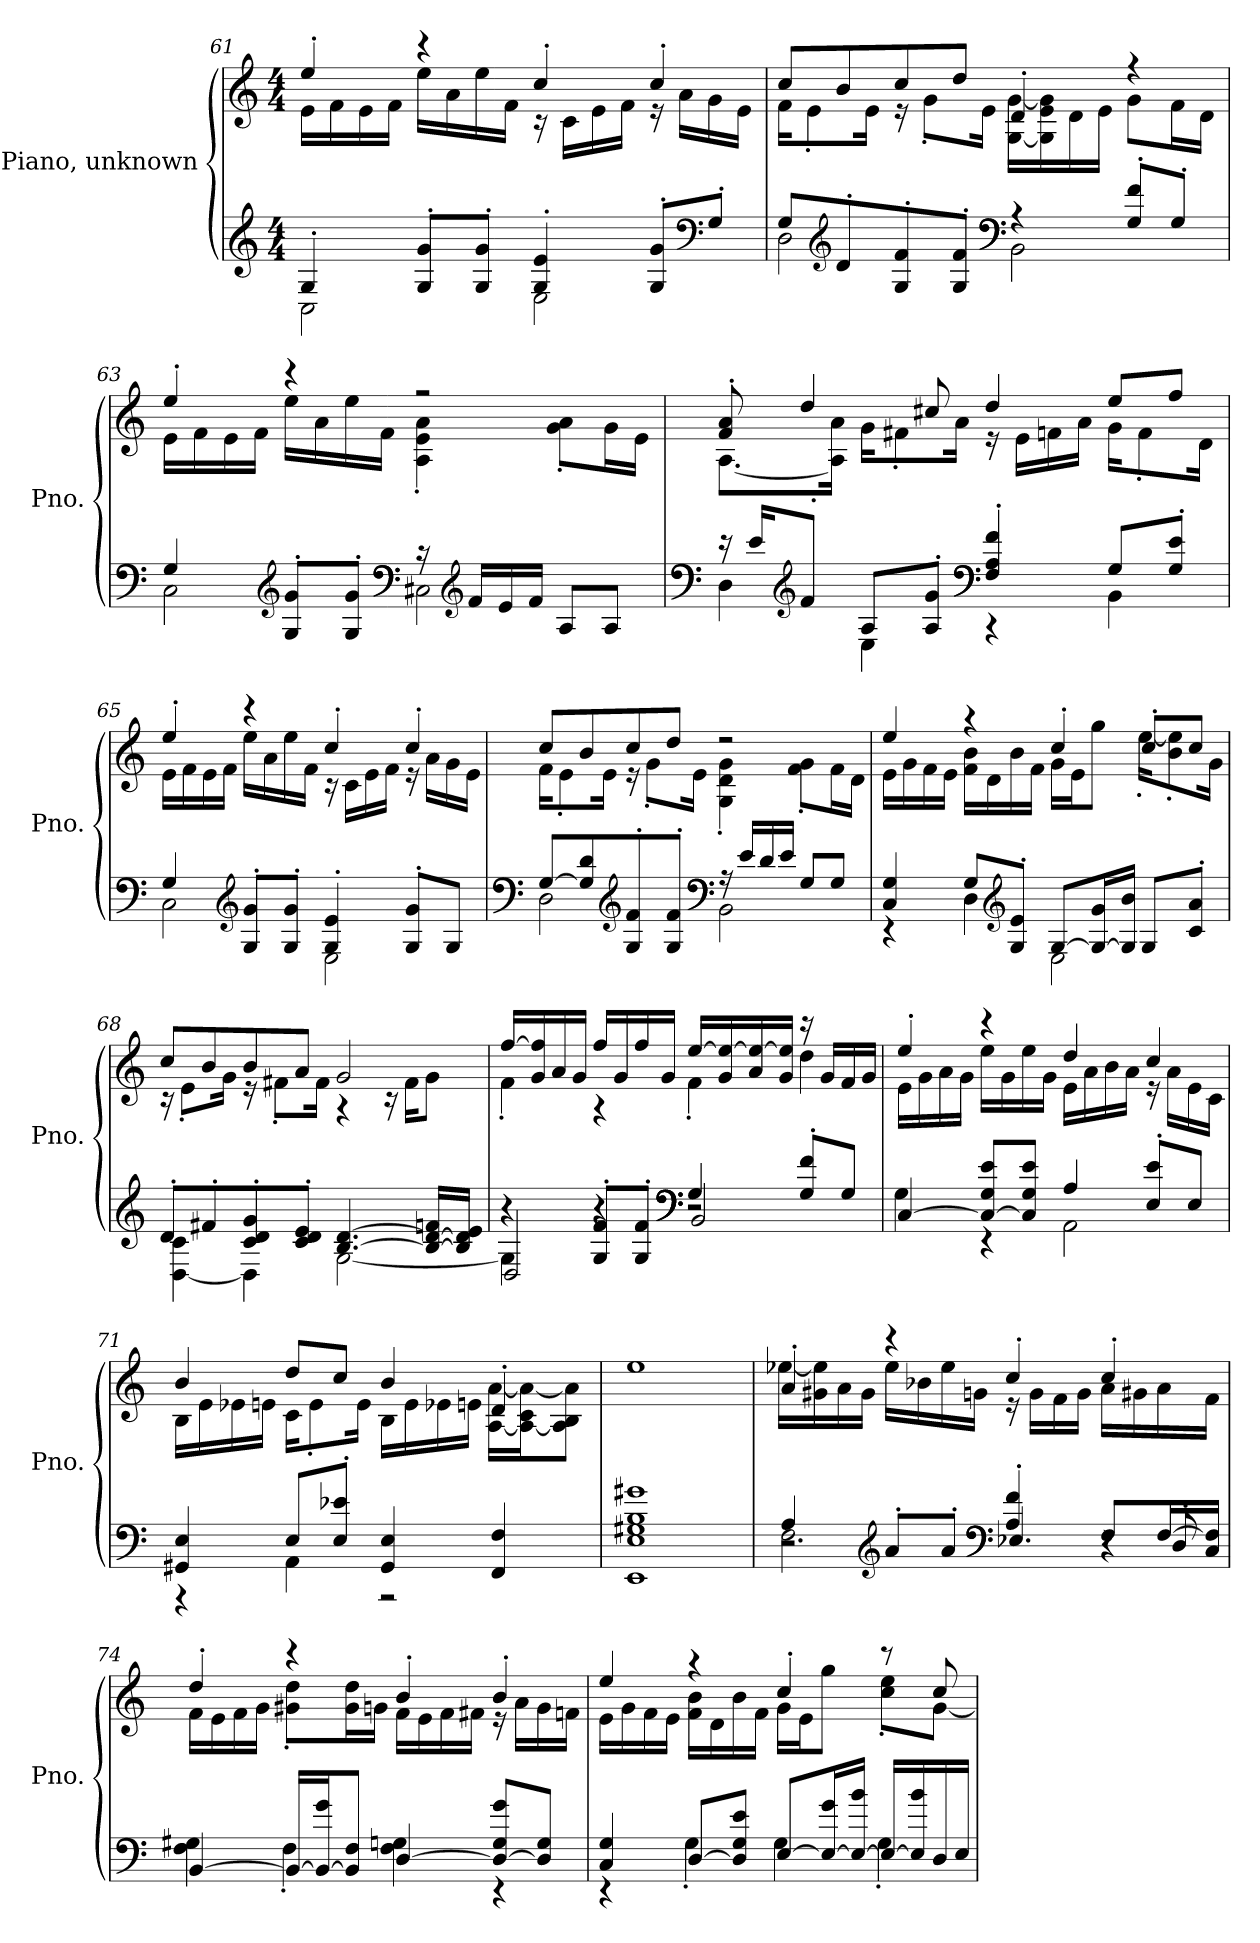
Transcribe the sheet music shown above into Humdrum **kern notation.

**kern	**kern
*part1	*part1
*staff2	*staff1
*I"Piano, unknown	*
*I'Pno.	*
*clefG2	*clefG2
*k[]	*k[]
*M4/4	*M4/4
=61	=61
*^	*^
4G'/	2C\	4ee'/	16e\LL
.	.	.	16f\
.	.	.	16e\
.	.	.	16f\JJ
8G/' 8g/'L	.	4r	16ee\LL
.	.	.	16a\
8G/' 8g/'J	.	.	16ee\
.	.	.	16f\JJ
4G/' 4e/'	2E\	4cc'/	16r
.	.	.	16c\LL
.	.	.	16e\
.	.	.	16f\JJ
8G/' 8g/'L	.	4cc'/	16r
.	.	.	16a\LL
*clefF4	*	*	*
8G'/J	.	.	16g\
.	.	.	16e\JJ
!!LO:LB:g=z	!!
=62	=62	=62	=62
8G/L	2D\	8cc/L	16f\KL
.	.	.	8e'\
*clefG2	*	*	*
8d'/	.	8b/	.
.	.	.	16e\Jk
8G/' 8f/'	.	8cc/	16r
.	.	.	8g'\L
8G/' 8f/'J	.	8dd/J	.
.	.	.	16e\Jk
*clefF4	*	*	*
4r	2BB\	4d'/	[16G\ [16g\LL
.	.	.	16G\] 16e\ 16g\]
.	.	.	16d\
.	.	.	16e\JJ
8G/' 8f/'L	.	4r	8g\L
8G'/J	.	.	16f\L
.	.	.	16d\JJ
=63	=63	=63	=63
4G/	2C\	4ee'/	16e\LL
.	.	.	16f\
.	.	.	16e\
.	.	.	16f\JJ
*clefG2	*	*	*
8G/' 8g/'L	.	4r	16ee\LL
.	.	.	16a\
8G/' 8g/'J	.	.	16ee\
.	.	.	16f\JJ
*clefF4	*	*	*
16r	2C#X\	2r	4A\' 4e\' 4a\'
*clefG2	*	*	*
16f/LL	.	.	.
16e/	.	.	.
16f/JJ	.	.	.
8A/L	.	.	8g\' 8a\'L
8A/J	.	.	16g\L
.	.	.	16e\JJ
!!LO:LB:g=z	!!
=64	=64	=64	=64
*clefF4	*	*	*
16r	4D\	8f/' 8a/'	[8.A\L
16e/KL	.	.	.
*clefG2	*	*	*
8f'/J	.	4dd/	.
.	.	.	16A\] 16a\Jk
8A/L	4E\	.	16g\KL
.	.	.	8f#X'\
8A/' 8g/'J	.	8cc#X/	.
.	.	.	16a\Jk
*clefF4	*	*	*
4F/' 4A/' 4f/'	4r	4dd/	16r
.	.	.	16e\LL
.	.	.	16fn\
.	.	.	16a\JJ
8G/L	4BB\	8ee/L	16g\KL
.	.	.	8f'\
8G/' 8e/'J	.	8ff/J	.
.	.	.	16d\Jk
=65	=65	=65	=65
4G/	2C\	4ee'/	16e\LL
.	.	.	16f\
.	.	.	16e\
.	.	.	16f\JJ
*clefG2	*	*	*
8G/' 8g/'L	.	4r	16ee\LL
.	.	.	16a\
8G/' 8g/'J	.	.	16ee\
.	.	.	16f\JJ
4G/' 4e/'	2E\	4cc'/	16r
.	.	.	16c\LL
.	.	.	16e\
.	.	.	16f\JJ
8G/' 8g/'L	.	4cc'/	16r
.	.	.	16a\LL
8G/J	.	.	16g\
.	.	.	16e\JJ
!!LO:LB:g=z	!!
=66	=66	=66	=66
*clefF4	*	*	*
[8G/L	2D\	8cc/L	16f\KL
.	.	.	8e'\
8G/] 8d/	.	8b/	.
.	.	.	16e\Jk
*clefG2	*	*	*
8G/' 8f/'	.	8cc/	16r
.	.	.	8g'\L
8G/' 8f/'J	.	8dd/J	.
.	.	.	16e\Jk
*clefF4	*	*	*
16r	2BB\	2r	4G\' 4d\' 4g\'
16e/LL	.	.	.
16d/	.	.	.
16e/JJ	.	.	.
8G/L	.	.	8f\' 8g\'L
8G/J	.	.	16f\L
.	.	.	16d\JJ
=67	=67	=67	=67
4C/ 4G/	4r	4ee/	16e\LL
.	.	.	16g\
.	.	.	16f\
.	.	.	16e\JJ
8G/L	4D\	4r	16f\ 16b\LL
.	.	.	16d\
*clefG2	*	*	*
8G/' 8e/'J	.	.	16b\
.	.	.	16f\JJ
[8G/L	2E\	4cc'/	16g\LL
.	.	.	16e\J
16G/_ 16g/L	.	.	8gg\J
16G/] 16b/JJ	.	.	.
8G/L	.	8cc'/L	[16ee'\KL
.	.	.	8b\' 8ee\]'
8c/' 8a/'J	.	8cc/J	.
.	.	.	16g\Jk
!!LO:LB:g=z	!!
=68	=68	=68	=68
8d'/L	[4D\ 4c\	8cc/L	16r
.	.	.	8e'\L
8f#X'/	.	8b/	.
.	.	.	16g\Jk
8c/' 8d/' 8g/'	4D\]	8b/	16r
.	.	.	8f#X'\L
8c/' 8d/' 8e/'J	.	8a/J	.
.	.	.	16f#\Jk
[4.B/ [4.d/	[2G\	2g/	4r
.	.	.	16r
.	.	.	16f#\KL
16B/_ 16d/_ 16fn/LL	.	.	8g\J
16B/] 16d/] 16e/JJ	.	.	.
=69	=69	=69	=69
*	*^	*	*
4r	4G\]	2D/	[16ff/LL	4f'\
.	.	.	16g/ 16ff/]	.
.	.	.	16a/	.
.	.	.	16g/JJ	.
8G/' 8f/'L	4r	.	16ff/LL	4r
.	.	.	16g/	.
8G/' 8f/'J	.	.	16ff/	.
.	.	.	16g/JJ	.
*clefF4	*	*	*	*
4G/	2r	2BB/	[16ee/LL	4f'\
.	.	.	16g/ 16ee/_	.
.	.	.	16a/ 16ee/_	.
.	.	.	16g/ 16ee/]JJ	.
8G/' 8f/'L	.	.	16r	4dd\
.	.	.	16g/LL	.
8G/J	.	.	16f/	.
.	.	.	16g/JJ	.
*	*v	*v	*	*
!!LO:LB:g=z	!!
=70	=70	=70	=70
[4C/	4G\	4ee'/	16e\LL
.	.	.	16g\
.	.	.	16a\
.	.	.	16g\JJ
8C/_ 8G/ 8e/L	4r	4r	16ee\LL
.	.	.	16g\
8C/] 8G/ 8e/J	.	.	16ee\
.	.	.	16g\JJ
4A/	2AA\	4dd/	16e\LL
.	.	.	16a\
.	.	.	16b\
.	.	.	16a\JJ
8E/' 8e/'L	.	4cc/	16r
.	.	.	16a\LL
8E/J	.	.	16e\
.	.	.	16c\JJ
=71	=71	=71	=71
4GG#X/ 4E/	4r	4b/	16B\LL
.	.	.	16e\
.	.	.	16e-X\
.	.	.	16en\JJ
8E/L	4AA\	8dd/L	16c\KL
.	.	.	8e'\
8E/' 8e-X/'J	.	8cc/J	.
.	.	.	16e\Jk
4GG#/ 4E/	2r	4b/	16B\LL
.	.	.	16e\
.	.	.	16e-X\
.	.	.	16en\JJ
4FF/ 4F/	.	4d'/	[16A\ [16a\LL
.	.	.	16A\_ 16c\ 16a\_J
.	.	.	8A\] 8B\ 8a\]J
*v	*v	*	*
*	*v	*v
=72	=72
1EE 1E 1G#X 1B 1g#X	1ee
!!LO:PB:g=z
=73	=73
*^	*^
*	*^	*	*
4A/	2.F\	2r	4a'/	[16ee-X\LL
.	.	.	.	16g#X\ 16ee-\]
.	.	.	.	16a\
.	.	.	.	16g#\JJ
*clefG2	*	*	*	*
8a'/L	.	.	4r	16ee-\LL
.	.	.	.	16b-X\
8a'/J	.	.	.	16ee-\
.	.	.	.	16gn\JJ
*clefF4	*	*	*	*
4A/' 4f/'	.	4.E-X/	4cc'/	16r
.	.	.	.	16g\LL
.	.	.	.	16f\
.	.	.	.	16g\JJ
8F/L	4r	.	4cc'/	16a\LL
.	.	.	.	16g#X\
[16F/L	.	8D'/	.	16a\
16C/ 16F/]JJ	.	.	.	16f\JJ
*	*v	*v	*	*
=74	=74	=74	=74
[4BB/	4F\ 4G#X\	4dd'/	16f\LL
.	.	.	16e\
.	.	.	16f\
.	.	.	16g\JJ
16BB/LL_	4F'\	4r	8g#X\' 8dd\'L
16BB/_ 16g/J	.	.	.
8BB/] 8F/J	.	.	16g#\ 16dd\L
.	.	.	16gn\JJ
[4D/	4F\ 4Gn\	4b'/	16f\LL
.	.	.	16e\
.	.	.	16f\
.	.	.	16f#X\JJ
8D/_ 8G/ 8g/L	4r	4b'/	16r
.	.	.	16a\LL
8D/] 8G/J	.	.	16g\
.	.	.	16fn\JJ
!!LO:LB:g=z	!!
=75	=75	=75	=75
4C/ 4G/	4r	4ee/	16e\LL
.	.	.	16g\
.	.	.	16f\
.	.	.	16e\JJ
[8D/L	4G'\	4r	16f\ 16b\LL
.	.	.	16d\
8D/] 8G/ 8e/J	.	.	16b\
.	.	.	16f\JJ
[8E/L	4G\	4cc'/	16g\LL
.	.	.	16e\J
16E/_ 16g/L	.	.	8gg\J
16E/_ 16b/JJ	.	.	.
16E/LL_	4G'\	8r	8cc\' 8ee\'L
16E/] 16b/	.	.	.
16D/	.	8cc/	[8g\J
16E/JJ	.	.	.
*v	*v	*	*
*	*v	*v
=	=
*-	*-
